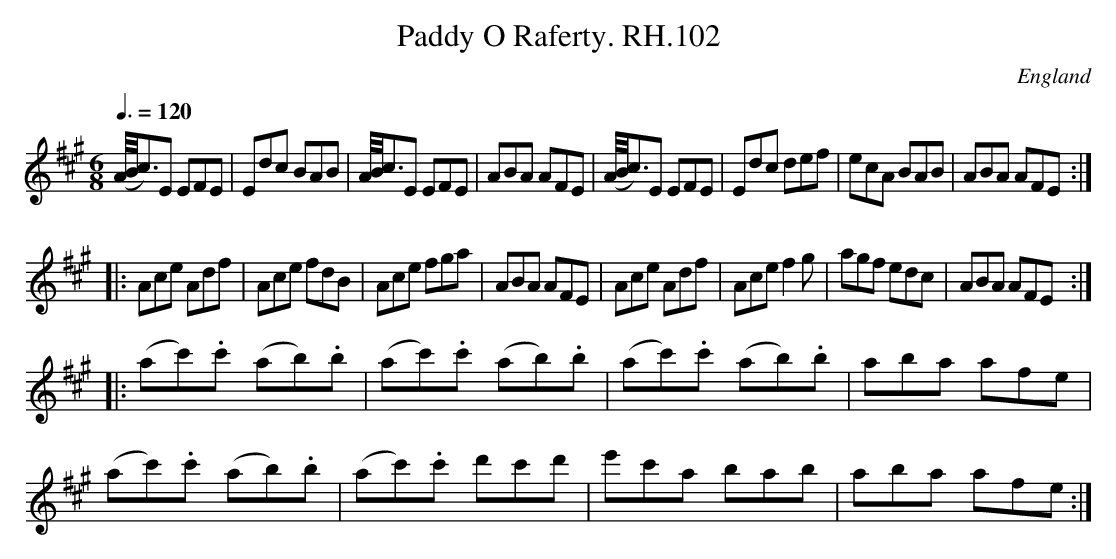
X:1
T:Paddy O Raferty. RH.102
L:1/8
M:6/8
O:England
Q:3/8=120
K:A
(A/4B/4c3/2)E EFE|Edc BAB|A/4B/4c3/2E EFE|ABA AFE|\
(A/4B/4c3/2)E EFE|Edc def|ecA BAB|ABA AFE:|!
|:Ace Adf|Ace fdB|Ace fga|ABA AFE|\
Ace Adf|Ace f2g|agf edc|ABA AFE:|!
|:(ac').c' (ab).b|(ac').c' (ab).b|\
(ac').c' (ab).b|aba afe|!
(ac').c' (ab).b|(ac').c' d'c'd'|\
e'c'a bab|aba afe:|
